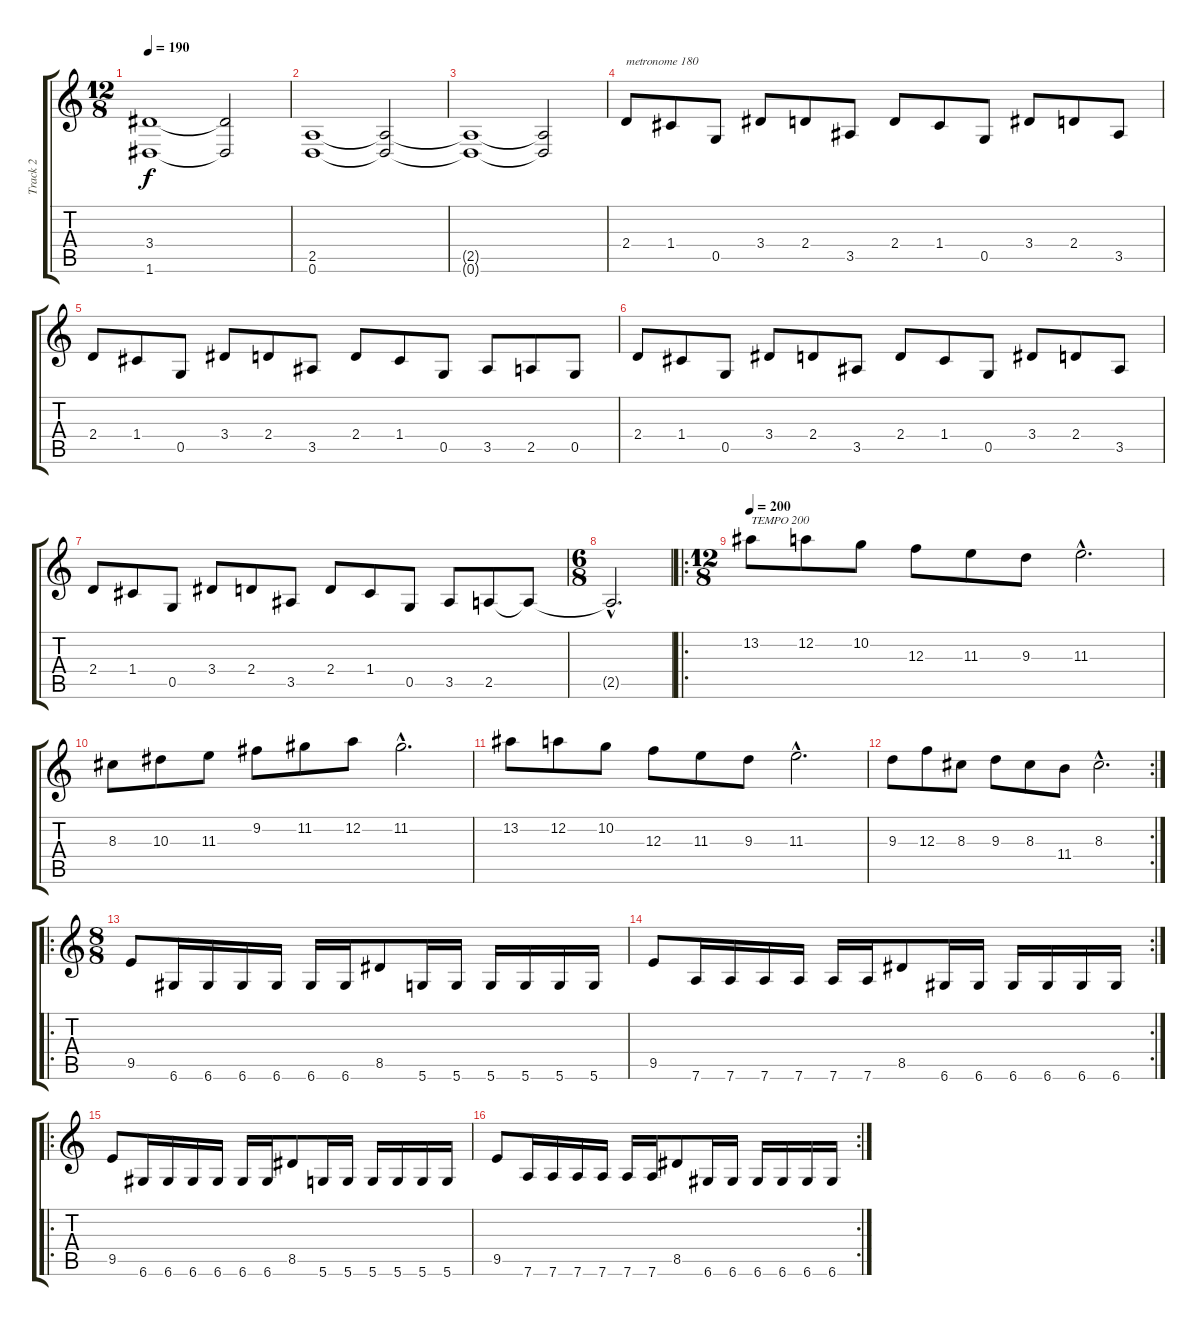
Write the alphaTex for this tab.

\track ("Track 2" "Track 2") {instrument distortionguitar}
\staff {score tabs}
\tuning (D4 A3 F3 C3 G2 D2) {hide}
\ts (12 8)
\tempo 190
\clef g2
\ks c
(3.4{t} 1.6{t}).1{dy f} (3.4{t} 1.6{t}).2 |
(2.5 0.6).1 (2.5{t} 0.6{t}).2 |
(2.5{t} 0.6{t}).1 (2.5{t} 0.6{t}).2 |
2.4.8{txt "metronome 180"} 1.4.8 0.5.8 3.4.8 2.4.8 3.5.8 2.4.8 1.4.8 0.5.8 3.4.8 2.4.8 3.5.8 |
2.4.8 1.4.8 0.5.8 3.4.8 2.4.8 3.5.8 2.4.8 1.4.8 0.5.8 3.5.8 2.5.8 0.5.8 |
2.4.8 1.4.8 0.5.8 3.4.8 2.4.8 3.5.8 2.4.8 1.4.8 0.5.8 3.4.8 2.4.8 3.5.8 |
2.4.8 1.4.8 0.5.8 3.4.8 2.4.8 3.5.8 2.4.8 1.4.8 0.5.8 3.5.8 2.5.8 2.5{t}.8 |
\ts (6 8)
2.5{hac t}.2{d} |
\ro
\ts (12 8)
\tempo 200
13.2.8{txt "TEMPO 200"} 12.2.8 10.2.8 12.3.8 11.3.8 9.3.8 11.3{hac}.2{d} |
8.3.8 10.3.8 11.3.8 9.2.8 11.2.8 12.2.8 11.2{hac}.2{d} |
13.2.8 12.2.8 10.2.8 12.3.8 11.3.8 9.3.8 11.3{hac}.2{d} |
\rc 2
9.3.8 12.3.8 8.3.8 9.3.8 8.3.8 11.4.8 8.3{hac}.2{d} |
\ro
\ts (8 8)
9.5.8 6.6.16 6.6.16 6.6.16 6.6.16 6.6.16 6.6.16 8.5.8 5.6.16 5.6.16 5.6.16 5.6.16 5.6.16 5.6.16 |
\rc 2
9.5.8 7.6.16 7.6.16 7.6.16 7.6.16 7.6.16 7.6.16 8.5.8 6.6.16 6.6.16 6.6.16 6.6.16 6.6.16 6.6.16 |
\ro
9.5.8 6.6.16 6.6.16 6.6.16 6.6.16 6.6.16 6.6.16 8.5.8 5.6.16 5.6.16 5.6.16 5.6.16 5.6.16 5.6.16 |
\rc 2
9.5.8 7.6.16 7.6.16 7.6.16 7.6.16 7.6.16 7.6.16 8.5.8 6.6.16 6.6.16 6.6.16 6.6.16 6.6.16 6.6.16
